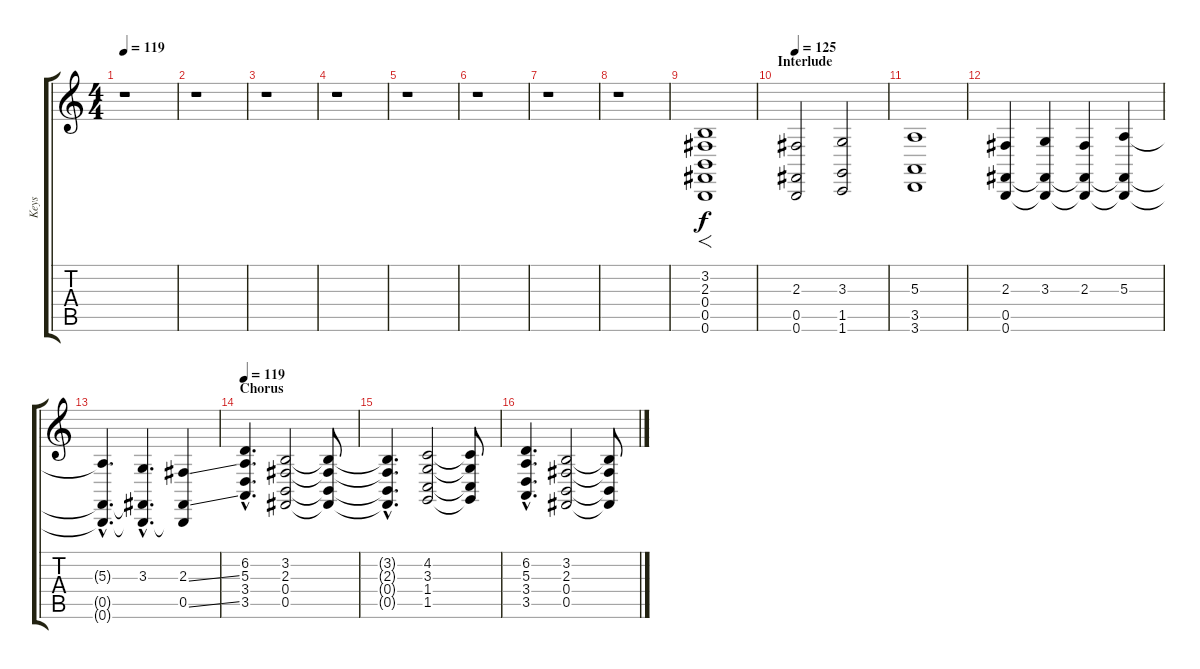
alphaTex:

\track ("Keys" "Keys") {instrument stringensemble1}
\staff {score tabs}
\tuning (Db4 Ab3 E3 B2 Gb2 B1) {hide}
\ts (4 4)
\tempo 119
\clef g2
\ks c
r.1{dy f} |
r.1 |
r.1 |
r.1 |
r.1 |
r.1 |
r.1 |
r.1 |
(3.2 2.3 0.4 0.5 0.6).1{f} |
\section ("" "Interlude")
\tempo 125
(2.3 0.5 0.6).2 (3.3 1.5 1.6).2 |
(5.3 3.5 3.6).1 |
(2.3 0.5 0.6).4 (3.3 0.5{t} 0.6{t}).4 (2.3 0.5{t} 0.6{t}).4 (5.3 0.5{t} 0.6{t}).4 |
(5.3{hac t} 0.5{hac t} 0.6{hac t}).4{d} (3.3{hac} 0.5{hac t} 0.6{hac t}).4{d} (2.3{ss} 0.5{ss} 0.6{t}).4 |
\section ("" "Chorus")
\tempo 119
(6.2{hac} 5.3{hac} 3.4{hac} 3.5{hac}).4{d} (3.2 2.3 0.4 0.5).2 (3.2{t} 2.3{t} 0.4{t} 0.5{t}).8 |
(3.2{hac t} 2.3{hac t} 0.4{hac t} 0.5{hac t}).4{d} (4.2 3.3 1.4 1.5).2 (4.2{t} 3.3{t} 1.4{t} 1.5{t}).8 |
(6.2{hac} 5.3{hac} 3.4{hac} 3.5{hac}).4{d} (3.2 2.3 0.4 0.5).2 (3.2{t} 2.3{t} 0.4{t} 0.5{t}).8
